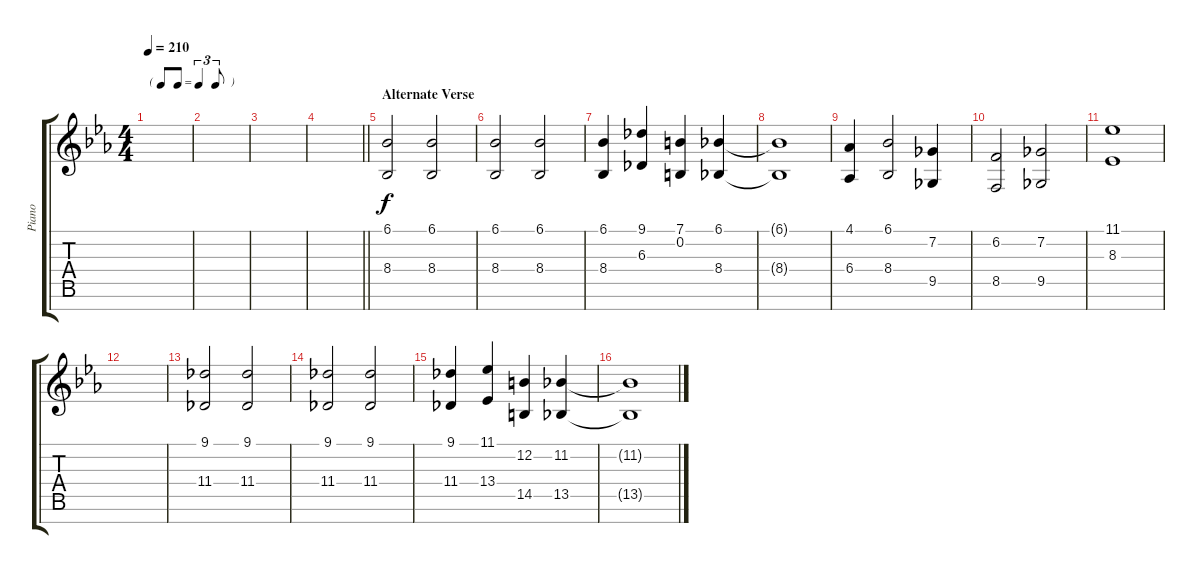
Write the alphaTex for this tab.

\track ("Piano" "Piano") {instrument acousticgrandpiano}
\staff {score tabs}
\tuning (E4 B3 G3 D3 A2 E2 B1) {hide}
\ts (4 4)
\tf triplet8th
\tempo 210
\clef g2
\ks eb
|
|
|
\barLineRight lightlight
|
\section ("" "Alternate Verse")
(6.1 8.4).2{dy f} (6.1 8.4).2 |
(6.1 8.4).2 (6.1 8.4).2 |
(6.1 8.4).4 (9.1 6.3).4 (7.1 0.2).4 (6.1 8.4).4 |
(6.1{t} 8.4{t}).1 |
(4.1 6.4).4 (6.1 8.4).2 (7.2 9.5).4 |
(6.2 8.5).2 (7.2 9.5).2 |
(11.1 8.3).1 |
|
(9.1 11.4).2 (9.1 11.4).2 |
(9.1 11.4).2 (9.1 11.4).2 |
(9.1 11.4).4 (11.1 13.4).4 (12.2 14.5).4 (11.2 13.5).4 |
(11.2{t} 13.5{t}).1
